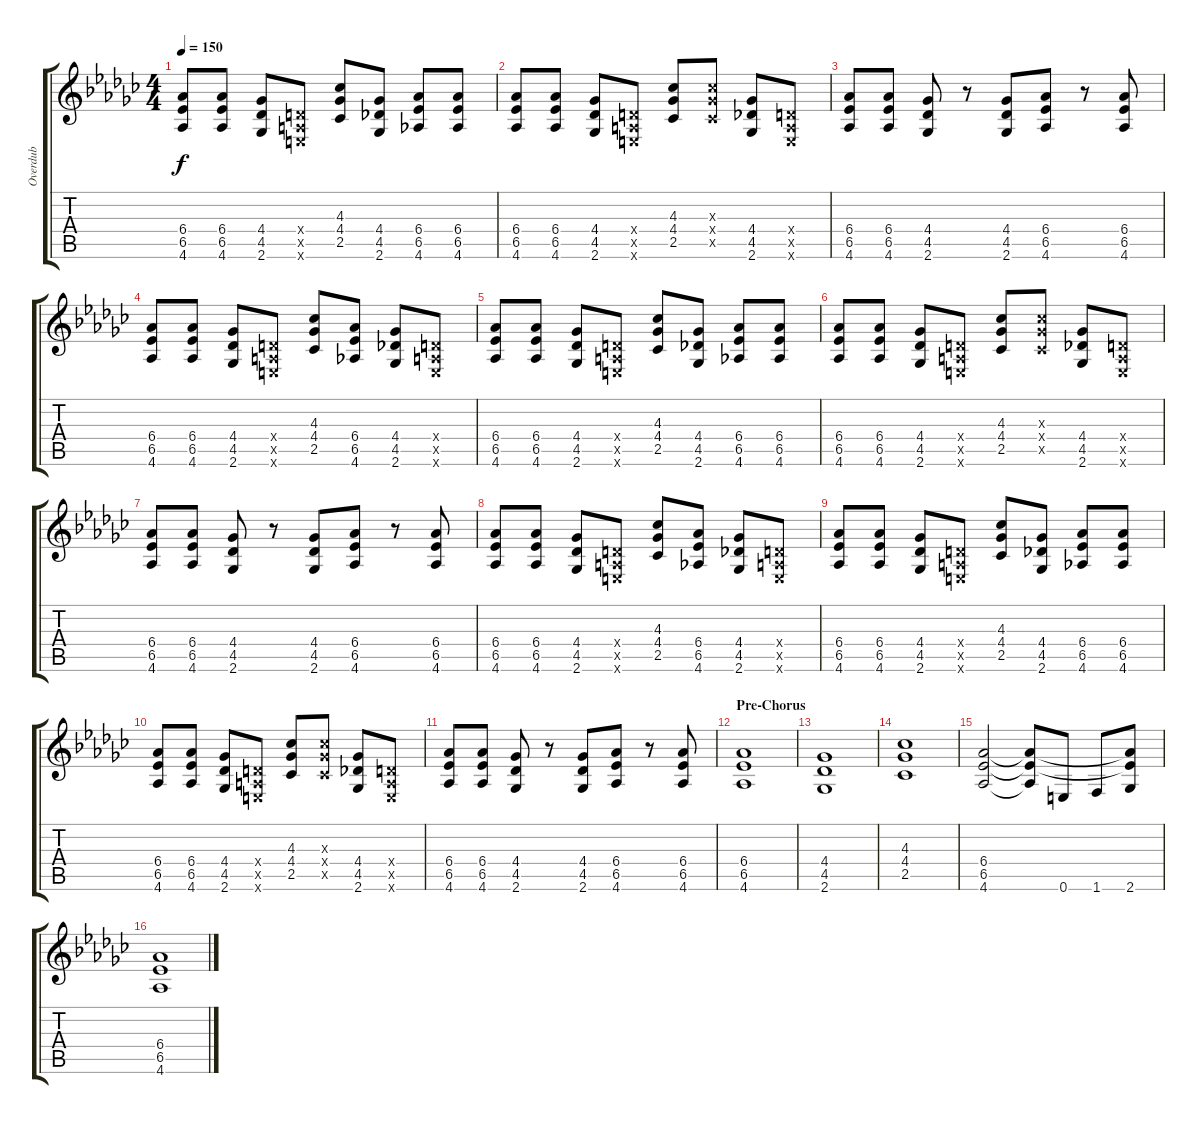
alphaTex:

\track ("Overdub" "Overdub") {instrument distortionguitar}
\staff {score tabs}
\tuning (E4 B3 G3 D3 A2 E2) {hide}
\ts (4 4)
\tempo 150
\clef g2
\ks gb
(6.4 6.5 4.6).8{dy f} (6.4 6.5 4.6).8 (4.4 4.5 2.6).8 (0.4{x} 0.5{x} 0.6{x}).8 (4.3 4.4 2.5).8 (4.4 4.5 2.6).8 (6.4 6.5 4.6).8 (6.4 6.5 4.6).8 |
(6.4 6.5 4.6).8 (6.4 6.5 4.6).8 (4.4 4.5 2.6).8 (0.4{x} 0.5{x} 0.6{x}).8 (4.3 4.4 2.5).8 (4.3{x} 4.4{x} 2.5{x}).8 (4.4 4.5 2.6).8 (0.4{x} 0.5{x} 0.6{x}).8 |
(6.4 6.5 4.6).8 (6.4 6.5 4.6).8 (4.4 4.5 2.6).8 r.8 (4.4 4.5 2.6).8 (6.4 6.5 4.6).8 r.8 (6.4 6.5 4.6).8 |
(6.4 6.5 4.6).8 (6.4 6.5 4.6).8 (4.4 4.5 2.6).8 (0.4{x} 0.5{x} 0.6{x}).8 (4.3 4.4 2.5).8 (6.4 6.5 4.6).8 (4.4 4.5 2.6).8 (0.4{x} 0.5{x} 0.6{x}).8 |
(6.4 6.5 4.6).8 (6.4 6.5 4.6).8 (4.4 4.5 2.6).8 (0.4{x} 0.5{x} 0.6{x}).8 (4.3 4.4 2.5).8 (4.4 4.5 2.6).8 (6.4 6.5 4.6).8 (6.4 6.5 4.6).8 |
(6.4 6.5 4.6).8 (6.4 6.5 4.6).8 (4.4 4.5 2.6).8 (0.4{x} 0.5{x} 0.6{x}).8 (4.3 4.4 2.5).8 (4.3{x} 4.4{x} 2.5{x}).8 (4.4 4.5 2.6).8 (0.4{x} 0.5{x} 0.6{x}).8 |
(6.4 6.5 4.6).8 (6.4 6.5 4.6).8 (4.4 4.5 2.6).8 r.8 (4.4 4.5 2.6).8 (6.4 6.5 4.6).8 r.8 (6.4 6.5 4.6).8 |
(6.4 6.5 4.6).8 (6.4 6.5 4.6).8 (4.4 4.5 2.6).8 (0.4{x} 0.5{x} 0.6{x}).8 (4.3 4.4 2.5).8 (6.4 6.5 4.6).8 (4.4 4.5 2.6).8 (0.4{x} 0.5{x} 0.6{x}).8 |
(6.4 6.5 4.6).8 (6.4 6.5 4.6).8 (4.4 4.5 2.6).8 (0.4{x} 0.5{x} 0.6{x}).8 (4.3 4.4 2.5).8 (4.4 4.5 2.6).8 (6.4 6.5 4.6).8 (6.4 6.5 4.6).8 |
(6.4 6.5 4.6).8 (6.4 6.5 4.6).8 (4.4 4.5 2.6).8 (0.4{x} 0.5{x} 0.6{x}).8 (4.3 4.4 2.5).8 (4.3{x} 4.4{x} 2.5{x}).8 (4.4 4.5 2.6).8 (0.4{x} 0.5{x} 0.6{x}).8 |
(6.4 6.5 4.6).8 (6.4 6.5 4.6).8 (4.4 4.5 2.6).8 r.8 (4.4 4.5 2.6).8 (6.4 6.5 4.6).8 r.8 (6.4 6.5 4.6).8 |
\section ("" "Pre-Chorus")
(6.4 6.5 4.6).1 |
(4.4 4.5 2.6).1 |
(4.3 4.4 2.5).1 |
(6.4 6.5 4.6).2 (6.4{t} 6.5{t} 4.6{t}).8 0.6.8 1.6.8 (6.4{t} 6.5{t} 2.6).8 |
(6.4 6.5 4.6).1
